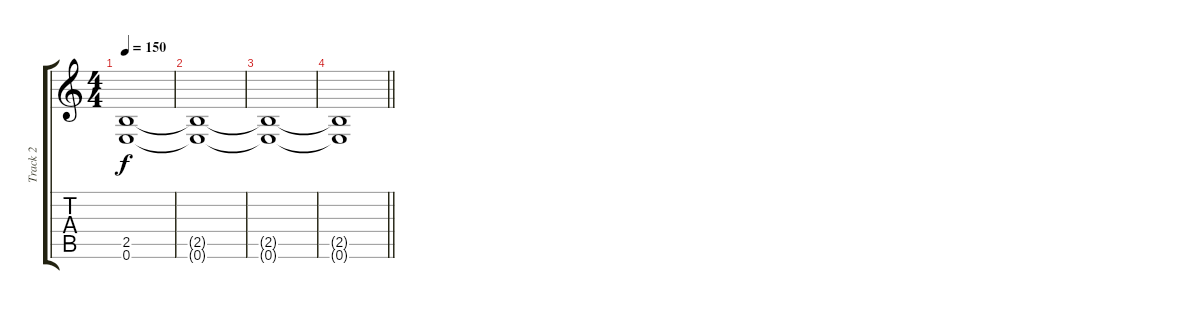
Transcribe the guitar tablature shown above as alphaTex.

\track ("Track 2" "Track 2") {instrument distortionguitar}
\staff {score tabs}
\tuning (E4 B3 G3 D3 A2 E2) {hide}
\ts (4 4)
\tempo 150
\clef g2
\ks c
(2.5 0.6).1{dy f} |
(2.5{t} 0.6{t}).1 |
(2.5{t} 0.6{t}).1 |
\barLineRight lightlight
(2.5{t} 0.6{t}).1
